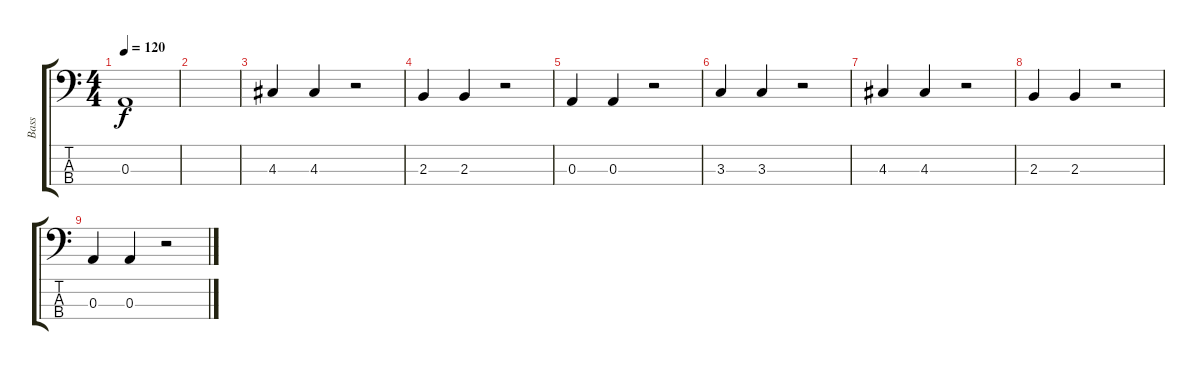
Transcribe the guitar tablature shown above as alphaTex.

\track ("Bass" "Bass") {instrument electricbasspick}
\staff {score tabs}
\tuning (G2 D2 A1 E1) {hide}
\ts (4 4)
\tempo 120
\clef f4
\ks c
0.3.1{dy f} |
|
4.3.4 4.3.4 r.2 |
2.3.4 2.3.4 r.2 |
0.3.4 0.3.4 r.2 |
3.3.4 3.3.4 r.2 |
4.3.4 4.3.4 r.2 |
2.3.4 2.3.4 r.2 |
0.3.4 0.3.4 r.2
